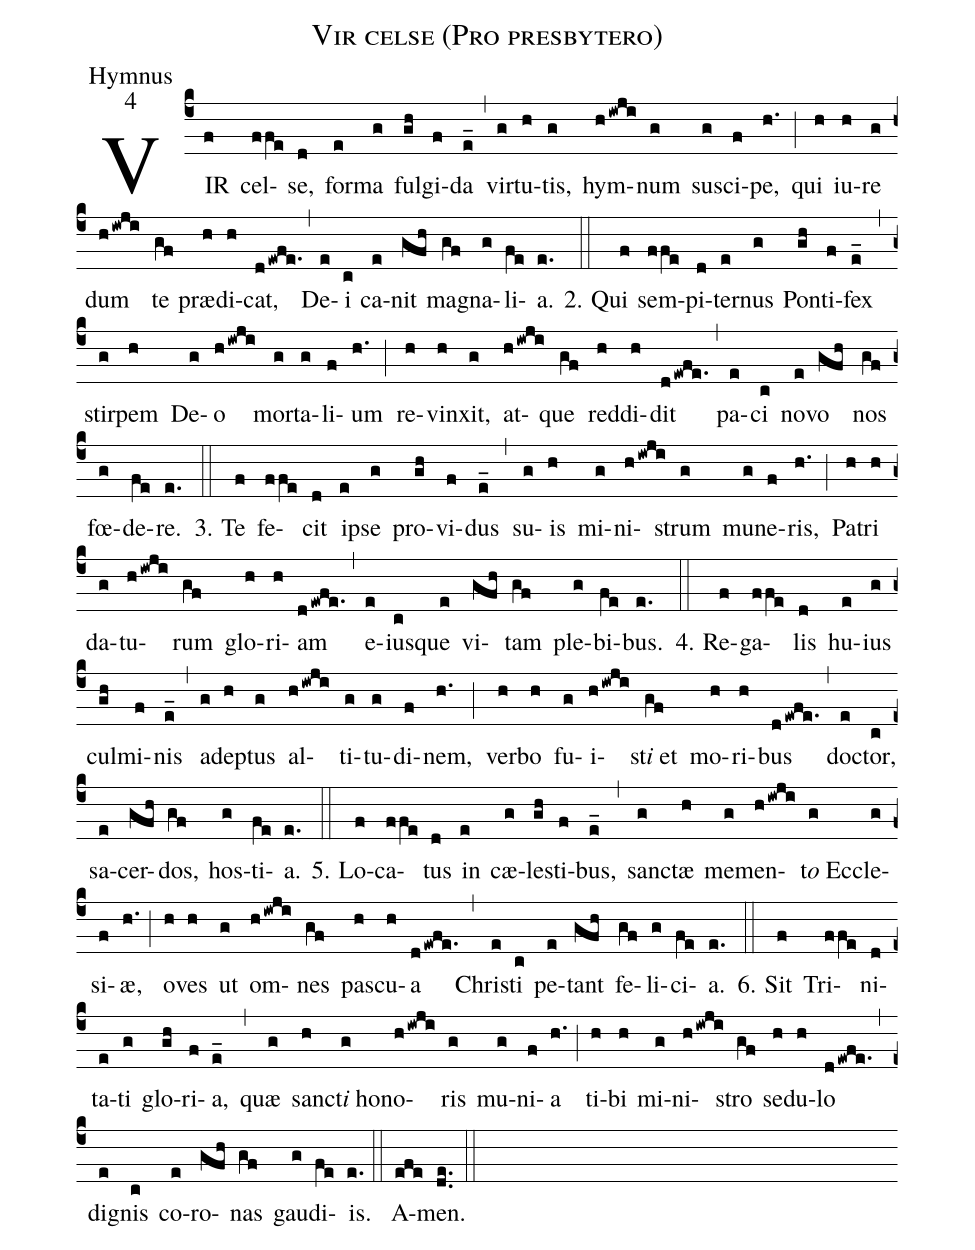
name:Vir celse (Pro presbytero);
office-part:Hymnus;
mode:4;
%%
(c4)VIR(f) cel(ffe)se,(d) for(e)ma(g) ful(gh)gi(f)da(e_) (,) vir(g)tu(h)tis,(g) hym(hiwji)num(g) su(g)sci(f)pe,(h.) (;) qui(h) iu(h)re(g) dum(hiwji) te(gf) præ(h)di(h)cat,(dewfe.) (,) De(e)i(c) ca(e)nit(gfh) ma(gf)gna(g)li(fe)a.(e.) (::)
2. Qui(f) sem(ffe)pi(d)ter(e)nus(g) Pon(gh)ti(f)fex(e_) (,) stir(g)pem(h) De(g)o(hiwji) mor(g)ta(g)li(f)um(h.) (;) re(h)vin(h)xit,(g) at(hiwji)que(gf) red(h)di(h)dit(dewfe.) (,) pa(e)ci(c) no(e)vo(gfh) nos(gf) fœ(g)de(fe)re.(e.) (::)
3. Te(f) fe(ffe)cit(d) ip(e)se(g) pro(gh)vi(f)dus(e_) (,) su(g)is(h) mi(g)ni(hiwji)strum(g) mu(g)ne(f)ris,(h.) (;) Pa(h)tri(h) da(g)tu(hiwji)rum(gf) glo(h)ri(h)am(dewfe.) (,) e(e)ius(c)que(e) vi(gfh)tam(gf) ple(g)bi(fe)bus.(e.) (::)
4. Re(f)ga(ffe)lis(d) hu(e)ius(g) cul(gh)mi(f)nis(e_) (,) a(g)dep(h)tus(g) al(hiwji)ti(g)tu(g)di(f)nem,(h.) (;) ver(h)bo(h) fu(g)i(hiwji)st<i>i</i> et(gf) mo(h)ri(h)bus(dewfe.) (,) doc(e)tor,(c) sa(e)cer(gfh)dos,(gf) hos(g)ti(fe)a.(e.) (::)
5. Lo(f)ca(ffe)tus(d) in(e) cæ(g)le(gh)sti(f)bus,(e_) (,) san(g)ctæ(h) me(g)men(hiwji)t<i>o</i> Ec(g)cle(g)si(f)æ,(h.) (;) o(h)ves(h) ut(g) om(hiwji)nes(gf) pas(h)cu(h)a(dewfe.) (,) Chri(e)sti(c) pe(e)tant(gfh) fe(gf)li(g)ci(fe)a.(e.) (::)
6. Sit(f) Tri(ffe)ni(d)ta(e)ti(g) glo(gh)ri(f)a,(e_) (,) quæ(g) san(h)ct<i>i</i> ho(g)no(hiwji)ris(g) mu(g)ni(f)a(h.) (;) ti(h)bi(h) mi(g)ni(hiwji)stro(gf) se(h)du(h)lo(dewfe.) (,) di(e)gnis(c) co(e)ro(gfh)nas(gf) gau(g)di(fe)is.(e.) (::)
   A(efe)men.(de..) (::)
